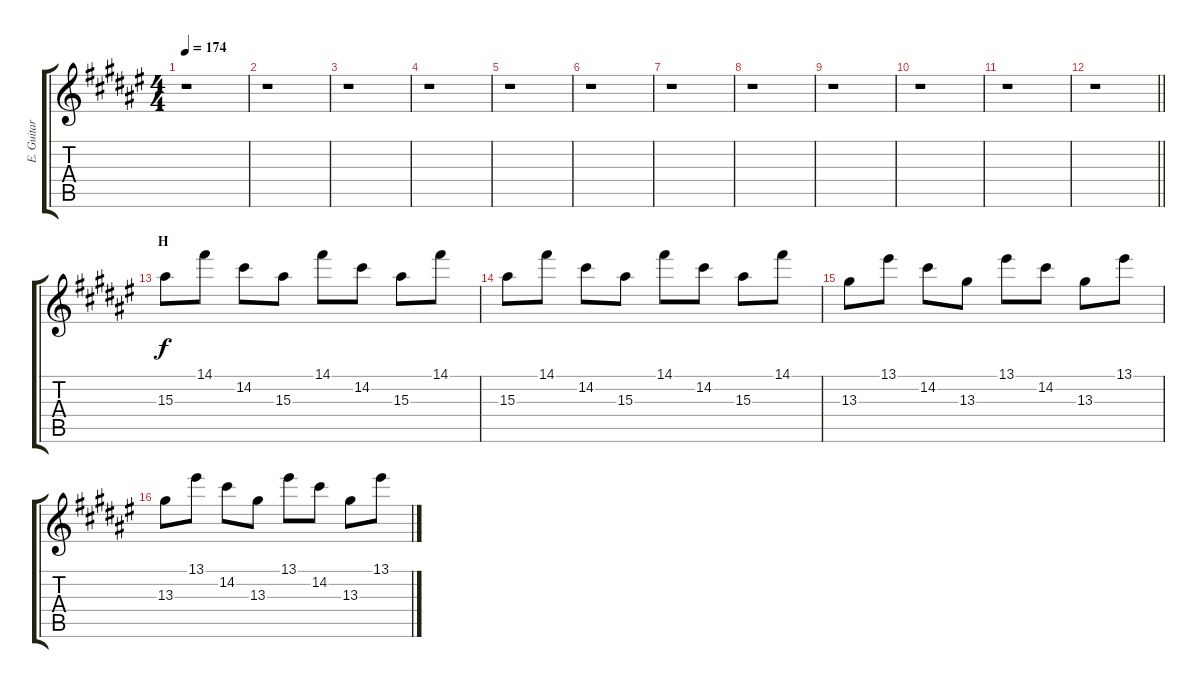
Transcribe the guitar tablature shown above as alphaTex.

\track ("E. Guitar IV" "E. Guitar ") {instrument overdrivenguitar}
\staff {score tabs}
\tuning (E4 B3 G3 D3 A2 E2) {hide}
\ts (4 4)
\tempo 174
\clef g2
\ks f#
r.1{dy f} |
r.1 |
r.1 |
r.1 |
r.1 |
r.1 |
r.1 |
r.1 |
r.1 |
r.1 |
r.1 |
\barLineRight lightlight
r.1 |
\section ("" "H")
15.3.8 14.1.8 14.2.8 15.3.8 14.1.8 14.2.8 15.3.8 14.1.8 |
15.3.8 14.1.8 14.2.8 15.3.8 14.1.8 14.2.8 15.3.8 14.1.8 |
13.3.8 13.1.8 14.2.8 13.3.8 13.1.8 14.2.8 13.3.8 13.1.8 |
13.3.8 13.1.8 14.2.8 13.3.8 13.1.8 14.2.8 13.3.8 13.1.8
